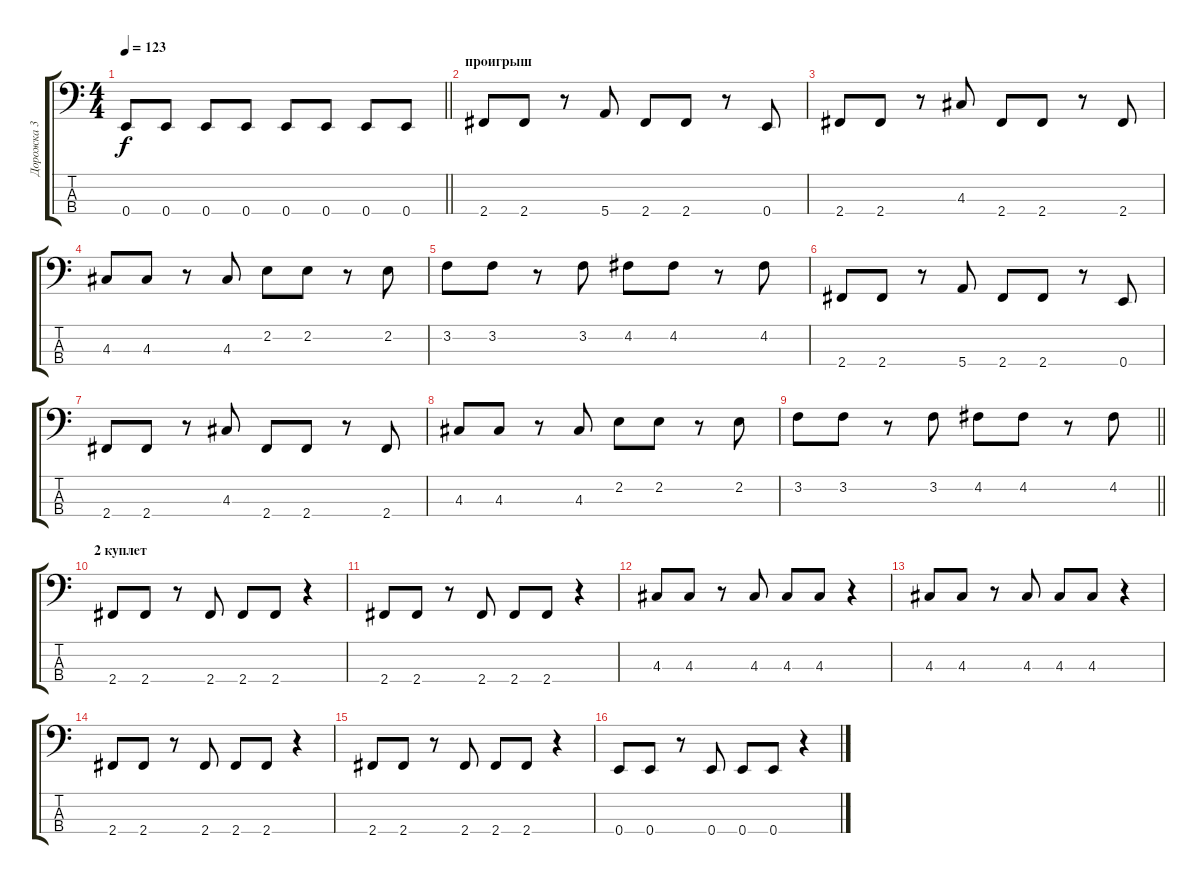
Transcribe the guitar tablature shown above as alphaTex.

\track ("Дорожка 3" "Дорожка 3") {instrument electricbassfinger}
\staff {score tabs}
\tuning (G2 D2 A1 E1) {hide}
\ts (4 4)
\tempo 123
\clef f4
\barLineRight lightlight
\ks c
0.4.8{dy f} 0.4.8 0.4.8 0.4.8 0.4.8 0.4.8 0.4.8 0.4.8 |
\section ("" "проигрыш")
2.4.8 2.4.8 r.8 5.4.8 2.4.8 2.4.8 r.8 0.4.8 |
2.4.8 2.4.8 r.8 4.3.8 2.4.8 2.4.8 r.8 2.4.8 |
4.3.8 4.3.8 r.8 4.3.8 2.2.8 2.2.8 r.8 2.2.8 |
3.2.8 3.2.8 r.8 3.2.8 4.2.8 4.2.8 r.8 4.2.8 |
2.4.8 2.4.8 r.8 5.4.8 2.4.8 2.4.8 r.8 0.4.8 |
2.4.8 2.4.8 r.8 4.3.8 2.4.8 2.4.8 r.8 2.4.8 |
4.3.8 4.3.8 r.8 4.3.8 2.2.8 2.2.8 r.8 2.2.8 |
\barLineRight lightlight
3.2.8 3.2.8 r.8 3.2.8 4.2.8 4.2.8 r.8 4.2.8 |
\section ("" "2 куплет")
2.4.8 2.4.8 r.8 2.4.8 2.4.8 2.4.8 r.4 |
2.4.8 2.4.8 r.8 2.4.8 2.4.8 2.4.8 r.4 |
4.3.8 4.3.8 r.8 4.3.8 4.3.8 4.3.8 r.4 |
4.3.8 4.3.8 r.8 4.3.8 4.3.8 4.3.8 r.4 |
2.4.8 2.4.8 r.8 2.4.8 2.4.8 2.4.8 r.4 |
2.4.8 2.4.8 r.8 2.4.8 2.4.8 2.4.8 r.4 |
0.4.8 0.4.8 r.8 0.4.8 0.4.8 0.4.8 r.4
